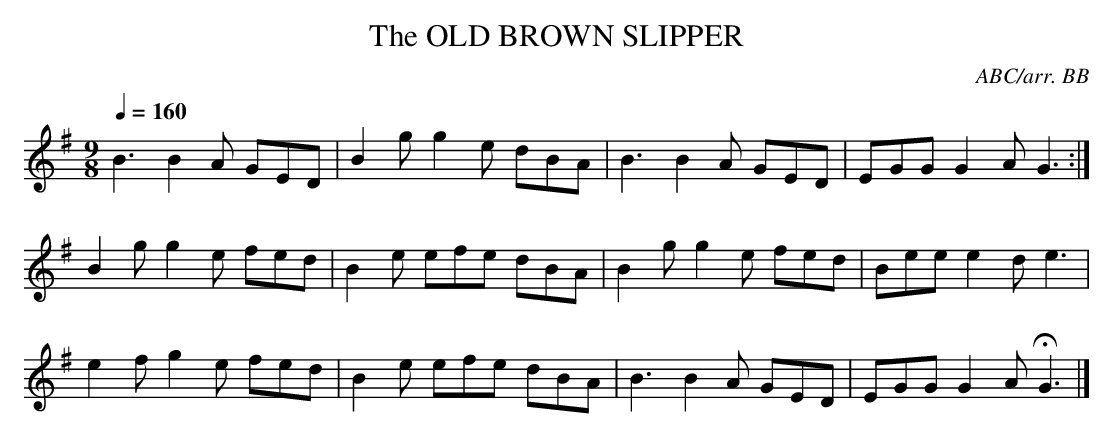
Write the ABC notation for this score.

X:1
T:OLD BROWN SLIPPER, The
C:ABC/arr. BB
L:1/8
M:9/8
Q:1/4=160
K:G
B3 B2A GED|B2g g2e dBA|B3 B2A GED|EGG G2A G3:|
B2g g2e fed|B2e efe dBA|B2g g2e fed|Bee e2d e3|
e2f g2e fed|B2e efe dBA|B3 B2A GED|EGG G2A HG3|]
